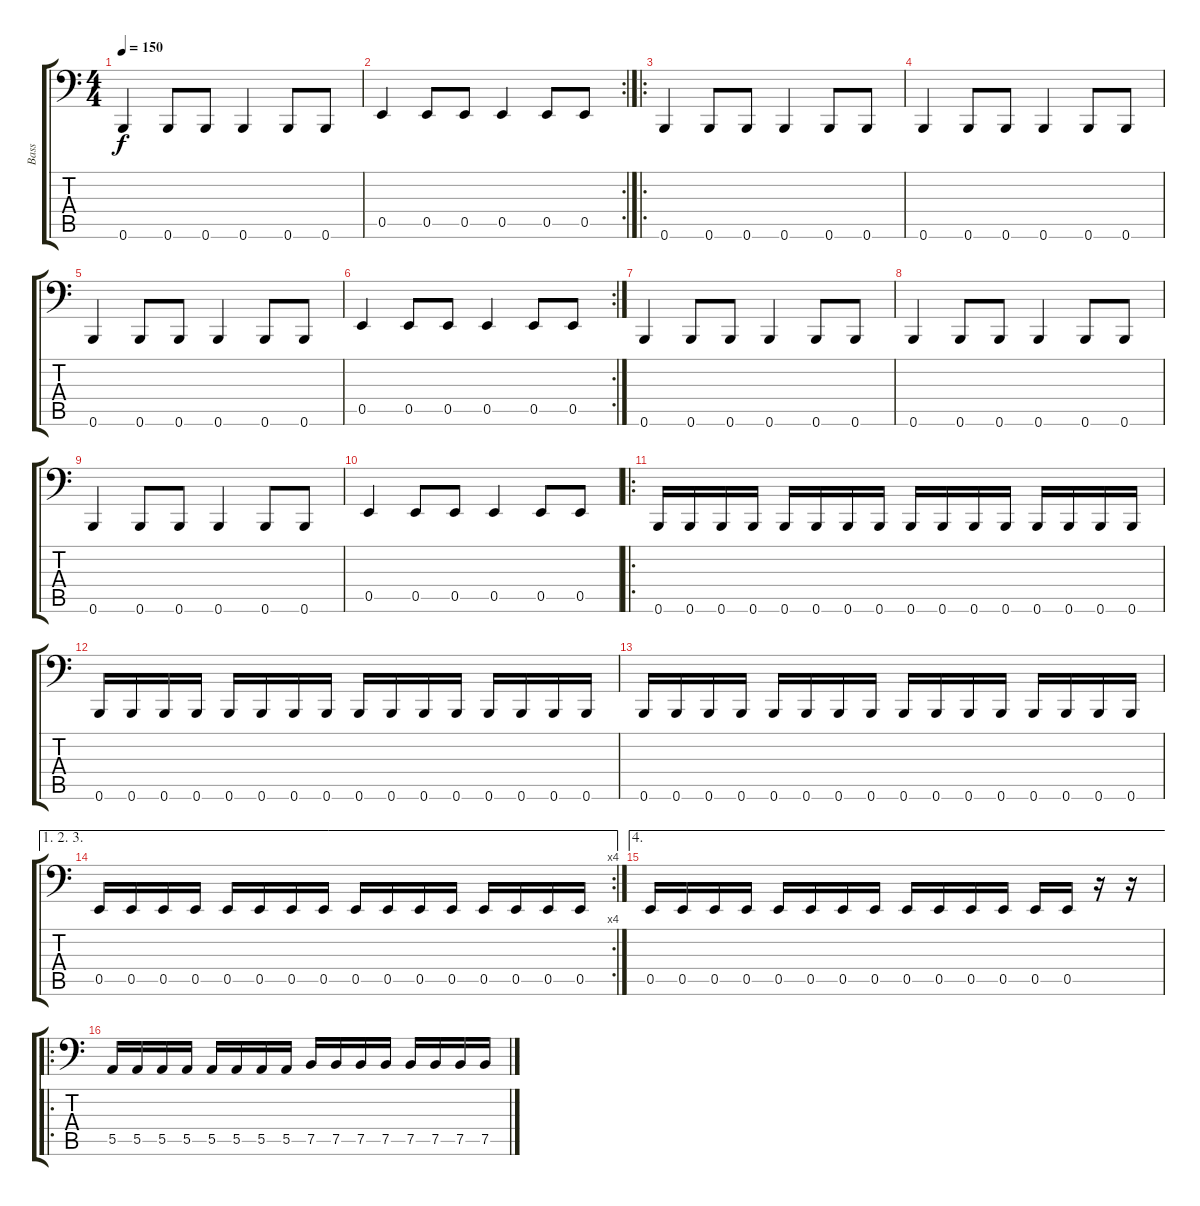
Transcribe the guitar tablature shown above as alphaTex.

\track ("Bass" "Bass") {instrument electricbassfinger}
\staff {score tabs}
\tuning (C3 G2 D2 A1 E1 B0) {hide}
\ts (4 4)
\tempo 150
\clef f4
\ks c
0.6.4{dy f} 0.6.8 0.6.8 0.6.4 0.6.8 0.6.8 |
\rc 2
0.5.4 0.5.8 0.5.8 0.5.4 0.5.8 0.5.8 |
\ro
0.6.4 0.6.8 0.6.8 0.6.4 0.6.8 0.6.8 |
0.6.4 0.6.8 0.6.8 0.6.4 0.6.8 0.6.8 |
0.6.4 0.6.8 0.6.8 0.6.4 0.6.8 0.6.8 |
\rc 2
0.5.4 0.5.8 0.5.8 0.5.4 0.5.8 0.5.8 |
0.6.4 0.6.8 0.6.8 0.6.4 0.6.8 0.6.8 |
0.6.4 0.6.8 0.6.8 0.6.4 0.6.8 0.6.8 |
0.6.4 0.6.8 0.6.8 0.6.4 0.6.8 0.6.8 |
0.5.4 0.5.8 0.5.8 0.5.4 0.5.8 0.5.8 |
\ro
0.6.16 0.6.16 0.6.16 0.6.16 0.6.16 0.6.16 0.6.16 0.6.16 0.6.16 0.6.16 0.6.16 0.6.16 0.6.16 0.6.16 0.6.16 0.6.16 |
0.6.16 0.6.16 0.6.16 0.6.16 0.6.16 0.6.16 0.6.16 0.6.16 0.6.16 0.6.16 0.6.16 0.6.16 0.6.16 0.6.16 0.6.16 0.6.16 |
0.6.16 0.6.16 0.6.16 0.6.16 0.6.16 0.6.16 0.6.16 0.6.16 0.6.16 0.6.16 0.6.16 0.6.16 0.6.16 0.6.16 0.6.16 0.6.16 |
\ae (1 2 3)
\rc 4
0.5.16 0.5.16 0.5.16 0.5.16 0.5.16 0.5.16 0.5.16 0.5.16 0.5.16 0.5.16 0.5.16 0.5.16 0.5.16 0.5.16 0.5.16 0.5.16 |
\ae 4
0.5.16 0.5.16 0.5.16 0.5.16 0.5.16 0.5.16 0.5.16 0.5.16 0.5.16 0.5.16 0.5.16 0.5.16 0.5.16 0.5.16 r.16 r.16 |
\ro
5.5.16 5.5.16 5.5.16 5.5.16 5.5.16 5.5.16 5.5.16 5.5.16 7.5.16 7.5.16 7.5.16 7.5.16 7.5.16 7.5.16 7.5.16 7.5.16
